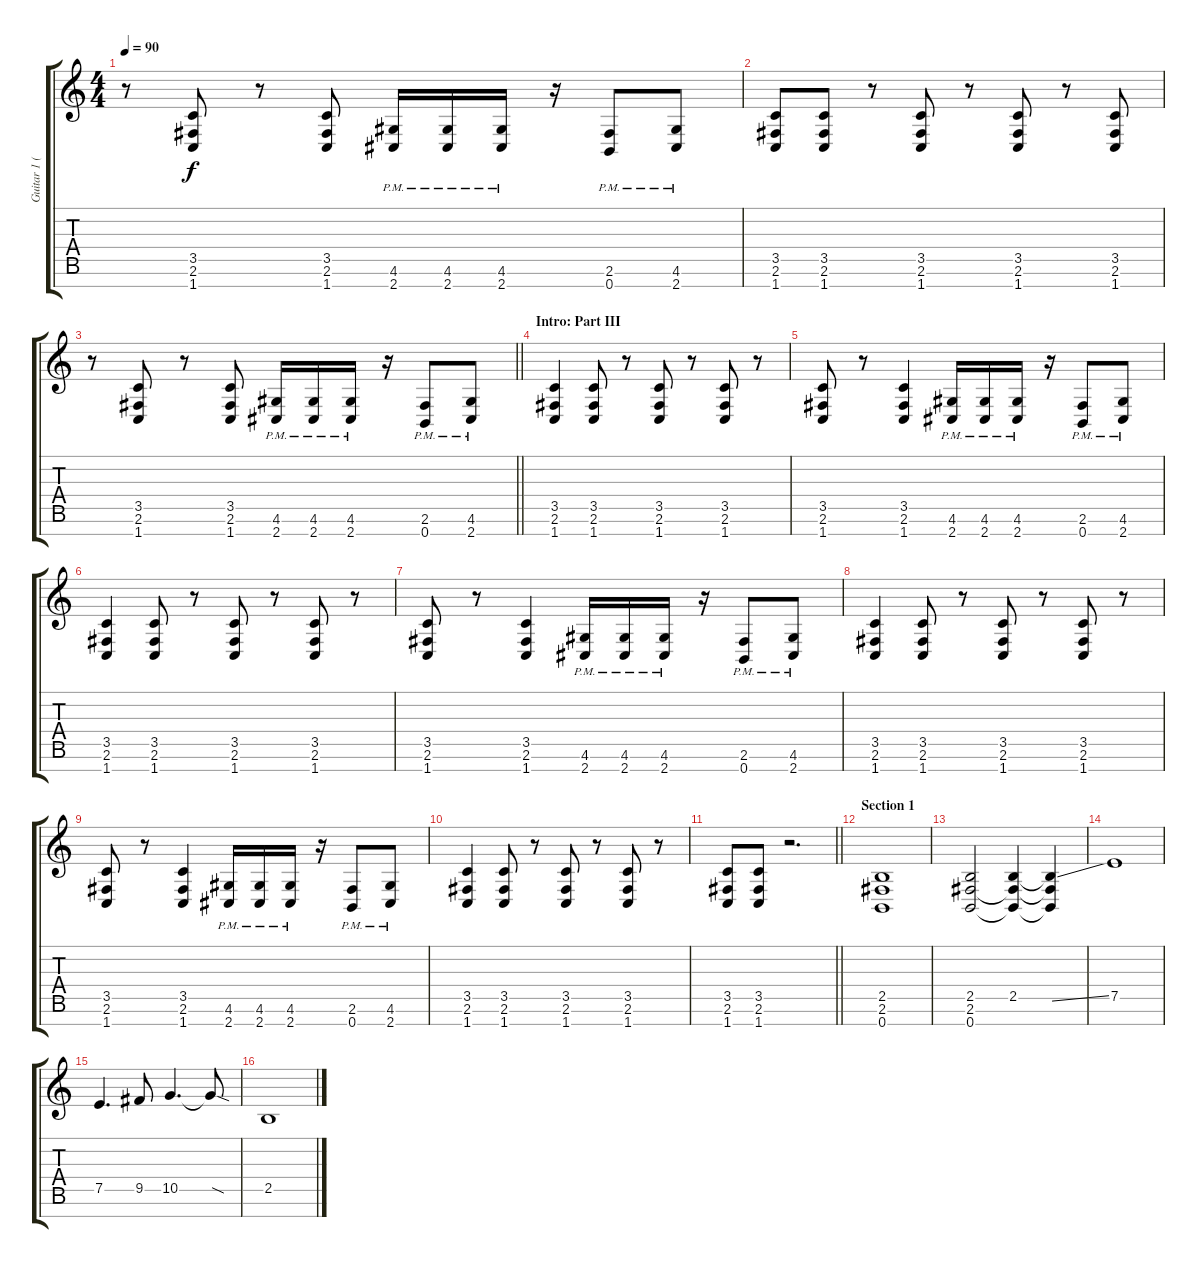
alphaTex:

\track ("Guitar 1 (Distortion)" "Guitar 1 (") {instrument distortionguitar}
\staff {score tabs}
\tuning (E4 B3 G3 D3 A2 E2 B1) {hide}
\ts (4 4)
\tempo 90
\clef g2
\ks c
r.8{dy f} (3.5 2.6 1.7).8 r.8 (3.5 2.6 1.7).8 (4.6{pm} 2.7{pm}).16 (4.6{pm} 2.7{pm}).16 (4.6{pm} 2.7{pm}).16 r.16 (2.6{pm} 0.7{pm}).8 (4.6{pm} 2.7{pm}).8 |
(3.5 2.6 1.7).8 (3.5 2.6 1.7).8 r.8 (3.5 2.6 1.7).8 r.8 (3.5 2.6 1.7).8 r.8 (3.5 2.6 1.7).8 |
\barLineRight lightlight
r.8 (3.5 2.6 1.7).8 r.8 (3.5 2.6 1.7).8 (4.6{pm} 2.7{pm}).16 (4.6{pm} 2.7{pm}).16 (4.6{pm} 2.7{pm}).16 r.16 (2.6{pm} 0.7{pm}).8 (4.6{pm} 2.7{pm}).8 |
\section ("" "Intro: Part III")
(3.5 2.6 1.7).4 (3.5 2.6 1.7).8 r.8 (3.5 2.6 1.7).8 r.8 (3.5 2.6 1.7).8 r.8 |
(3.5 2.6 1.7).8 r.8 (3.5 2.6 1.7).4 (4.6{pm} 2.7{pm}).16 (4.6{pm} 2.7{pm}).16 (4.6{pm} 2.7{pm}).16 r.16 (2.6{pm} 0.7{pm}).8 (4.6{pm} 2.7{pm}).8 |
(3.5 2.6 1.7).4 (3.5 2.6 1.7).8 r.8 (3.5 2.6 1.7).8 r.8 (3.5 2.6 1.7).8 r.8 |
(3.5 2.6 1.7).8 r.8 (3.5 2.6 1.7).4 (4.6{pm} 2.7{pm}).16 (4.6{pm} 2.7{pm}).16 (4.6{pm} 2.7{pm}).16 r.16 (2.6{pm} 0.7{pm}).8 (4.6{pm} 2.7{pm}).8 |
(3.5 2.6 1.7).4 (3.5 2.6 1.7).8 r.8 (3.5 2.6 1.7).8 r.8 (3.5 2.6 1.7).8 r.8 |
(3.5 2.6 1.7).8 r.8 (3.5 2.6 1.7).4 (4.6{pm} 2.7{pm}).16 (4.6{pm} 2.7{pm}).16 (4.6{pm} 2.7{pm}).16 r.16 (2.6{pm} 0.7{pm}).8 (4.6{pm} 2.7{pm}).8 |
(3.5 2.6 1.7).4 (3.5 2.6 1.7).8 r.8 (3.5 2.6 1.7).8 r.8 (3.5 2.6 1.7).8 r.8 |
\barLineRight lightlight
(3.5 2.6 1.7).8 (3.5 2.6 1.7).8 r.2{d} |
\section ("" "Section 1")
(2.5 2.6 0.7).1 |
(2.5 2.6 0.7).2 (2.5 2.6{t} 0.7{t}).4 (2.5{ss t} 2.6{t} 0.7{t}).4 |
7.5.1 |
7.5.4{d} 9.5.8 10.5.4{d} 10.5{sod t}.8 |
2.5.1
